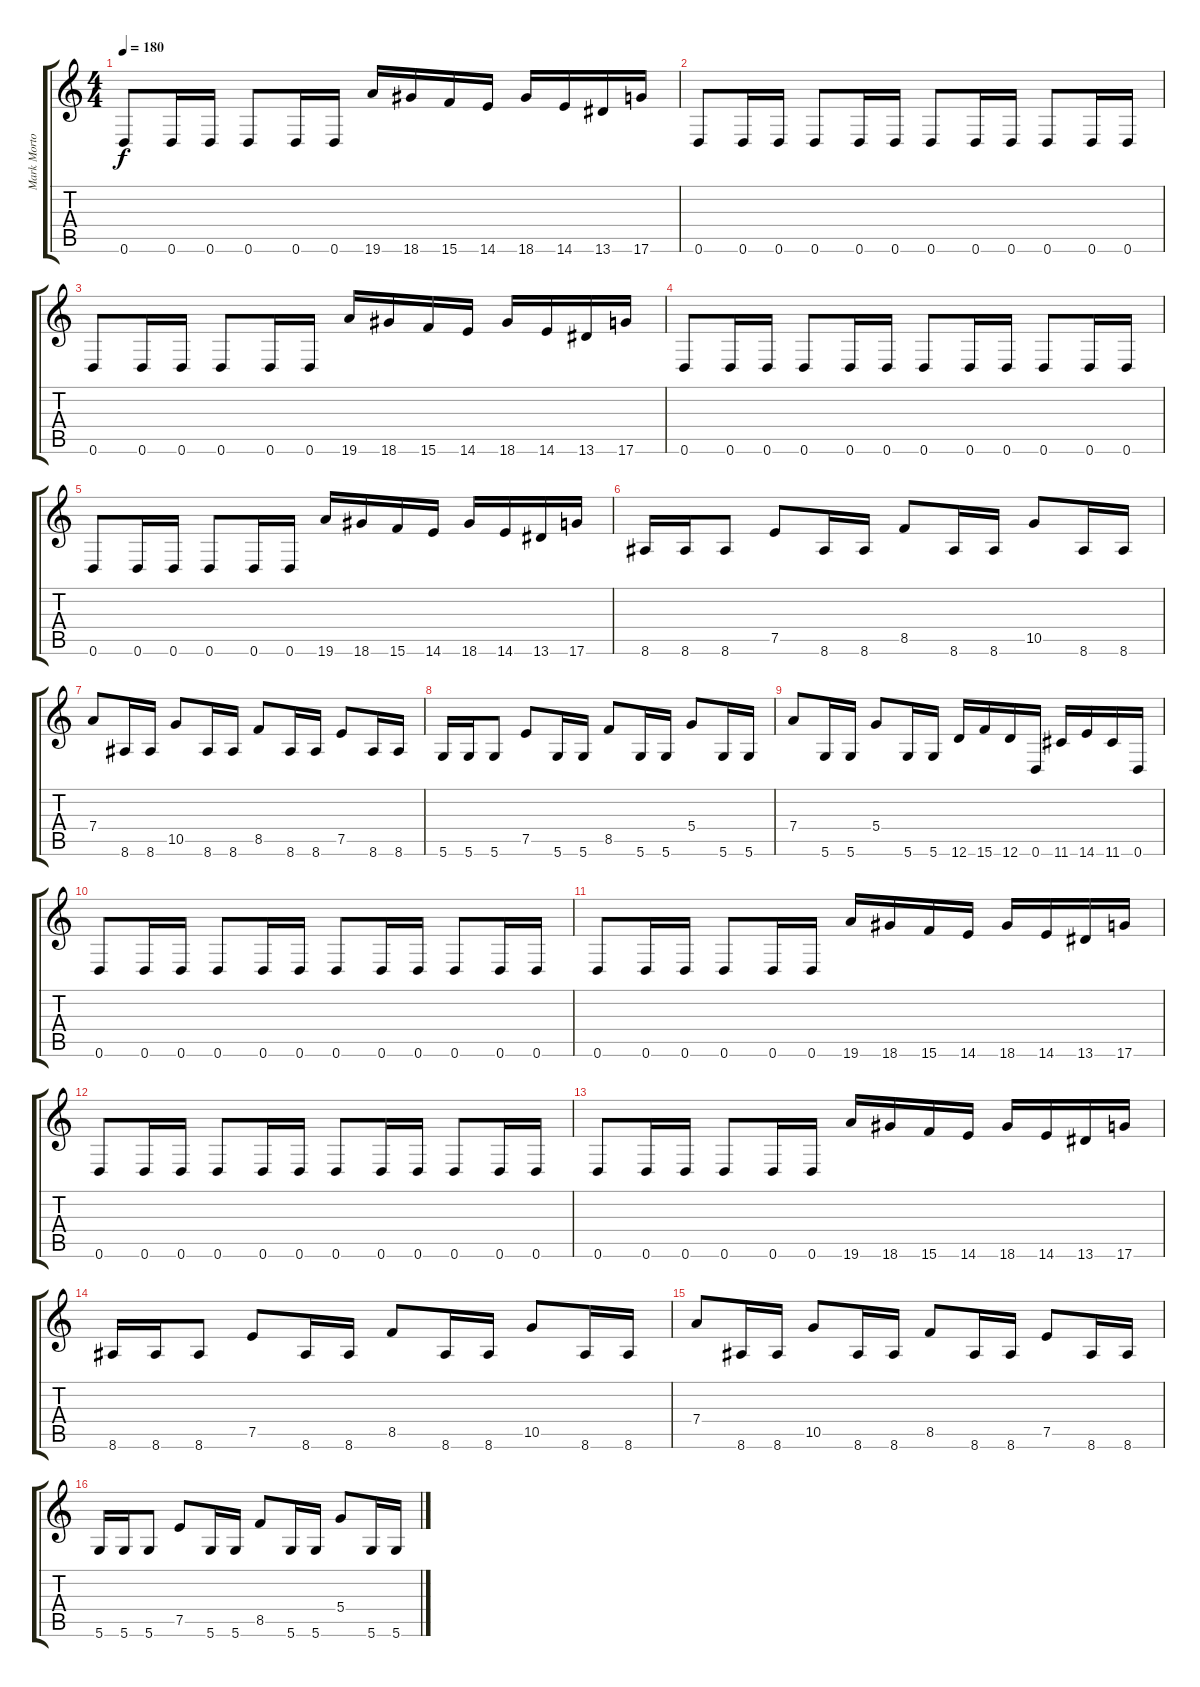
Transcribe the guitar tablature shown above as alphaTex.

\track ("Mark Morton" "Mark Morto") {instrument distortionguitar}
\staff {score tabs}
\tuning (E4 B3 G3 D3 A2 D2) {hide}
\ts (4 4)
\tempo 180
\clef g2
\ks c
0.6.8{dy f} 0.6.16 0.6.16 0.6.8 0.6.16 0.6.16 19.6.16 18.6.16 15.6.16 14.6.16 18.6.16 14.6.16 13.6.16 17.6.16 |
0.6.8 0.6.16 0.6.16 0.6.8 0.6.16 0.6.16 0.6.8 0.6.16 0.6.16 0.6.8 0.6.16 0.6.16 |
0.6.8 0.6.16 0.6.16 0.6.8 0.6.16 0.6.16 19.6.16 18.6.16 15.6.16 14.6.16 18.6.16 14.6.16 13.6.16 17.6.16 |
0.6.8 0.6.16 0.6.16 0.6.8 0.6.16 0.6.16 0.6.8 0.6.16 0.6.16 0.6.8 0.6.16 0.6.16 |
0.6.8 0.6.16 0.6.16 0.6.8 0.6.16 0.6.16 19.6.16 18.6.16 15.6.16 14.6.16 18.6.16 14.6.16 13.6.16 17.6.16 |
8.6.16 8.6.16 8.6.8 7.5.8 8.6.16 8.6.16 8.5.8 8.6.16 8.6.16 10.5.8 8.6.16 8.6.16 |
7.4.8 8.6.16 8.6.16 10.5.8 8.6.16 8.6.16 8.5.8 8.6.16 8.6.16 7.5.8 8.6.16 8.6.16 |
5.6.16 5.6.16 5.6.8 7.5.8 5.6.16 5.6.16 8.5.8 5.6.16 5.6.16 5.4.8 5.6.16 5.6.16 |
7.4.8 5.6.16 5.6.16 5.4.8 5.6.16 5.6.16 12.6.16 15.6.16 12.6.16 0.6.16 11.6.16 14.6.16 11.6.16 0.6.16 |
0.6.8 0.6.16 0.6.16 0.6.8 0.6.16 0.6.16 0.6.8 0.6.16 0.6.16 0.6.8 0.6.16 0.6.16 |
0.6.8 0.6.16 0.6.16 0.6.8 0.6.16 0.6.16 19.6.16 18.6.16 15.6.16 14.6.16 18.6.16 14.6.16 13.6.16 17.6.16 |
0.6.8 0.6.16 0.6.16 0.6.8 0.6.16 0.6.16 0.6.8 0.6.16 0.6.16 0.6.8 0.6.16 0.6.16 |
0.6.8 0.6.16 0.6.16 0.6.8 0.6.16 0.6.16 19.6.16 18.6.16 15.6.16 14.6.16 18.6.16 14.6.16 13.6.16 17.6.16 |
8.6.16 8.6.16 8.6.8 7.5.8 8.6.16 8.6.16 8.5.8 8.6.16 8.6.16 10.5.8 8.6.16 8.6.16 |
7.4.8 8.6.16 8.6.16 10.5.8 8.6.16 8.6.16 8.5.8 8.6.16 8.6.16 7.5.8 8.6.16 8.6.16 |
5.6.16 5.6.16 5.6.8 7.5.8 5.6.16 5.6.16 8.5.8 5.6.16 5.6.16 5.4.8 5.6.16 5.6.16
